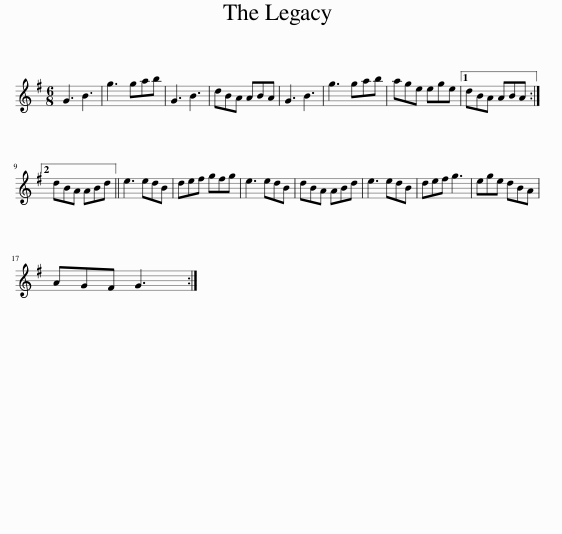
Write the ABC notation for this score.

X:1
L:1/8
M:6/8
I:linebreak $
K:G
V:1 treble
V:1
 G3 B3 | g3 gab | G3 B3 | dBA ABA | G3 B3 | %5
 g3 gab | age ege |1 dBA ABA :|2$ dBA ABd || e3 edB | %10
 def gfg | e3 edB | dBA ABd | e3 edB | def g3 | %15
 ege dBA |$ AGF G3 :| %17
